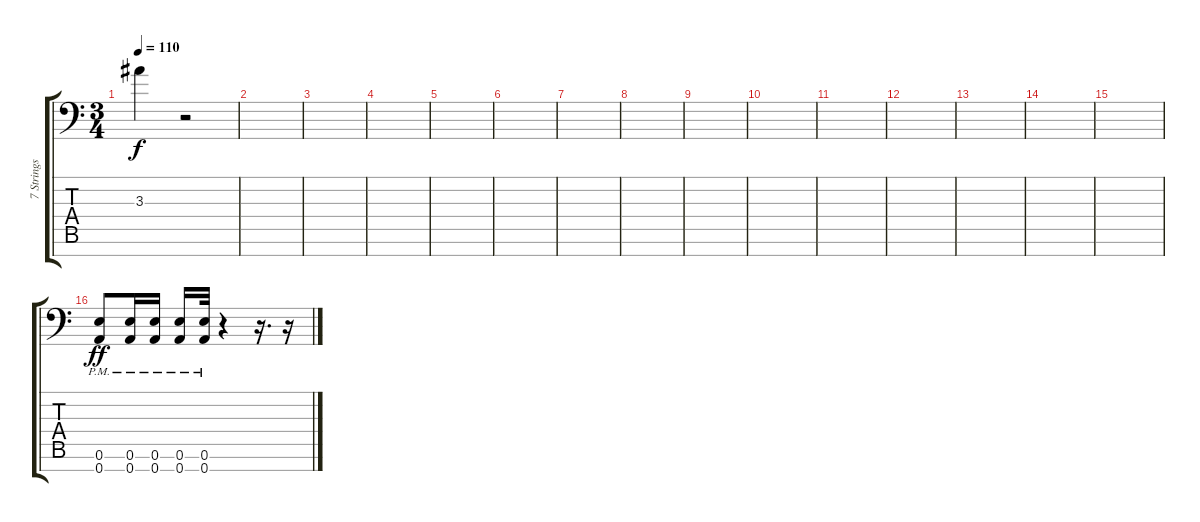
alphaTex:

\track ("7 Strings AEADGBE Tuning" "7 Strings ") {instrument distortionguitar}
\staff {score tabs}
\tuning (E4 B3 G3 D3 A2 E2 A1) {hide}
\ts (3 4)
\tempo 110
\clef f4
\ks c
3.3{t}.4{dy f} r.2 |
|
|
|
|
|
|
|
|
|
|
|
|
|
|
(0.6 0.7{pm}).8{dy ff} (0.6 0.7{pm}).16 (0.6 0.7{pm}).16 (0.6 0.7{pm}).16 (0.6 0.7{pm}).32 r.4 r.16{d} r.16
